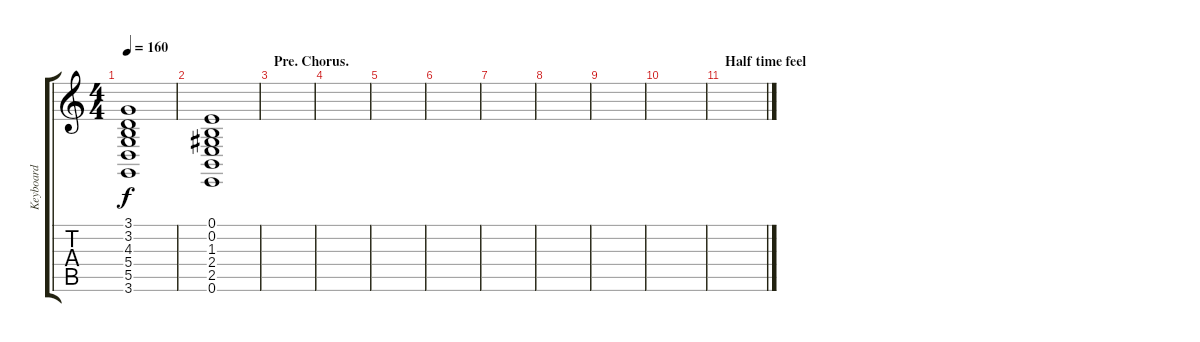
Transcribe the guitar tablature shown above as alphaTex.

\track ("Keyboard" "Keyboard") {instrument choiraahs}
\staff {score tabs}
\tuning (E4 B3 G3 D3 A2 E2) {hide}
\ts (4 4)
\tempo 160
\clef g2
\ks c
(3.1 3.2 4.3 5.4 5.5 3.6).1{dy f} |
(0.1 0.2 1.3 2.4 2.5 0.6).1 |
\section ("" "Pre. Chorus.")
|
|
|
|
|
|
|
|
\section ("" "Half time feel")
